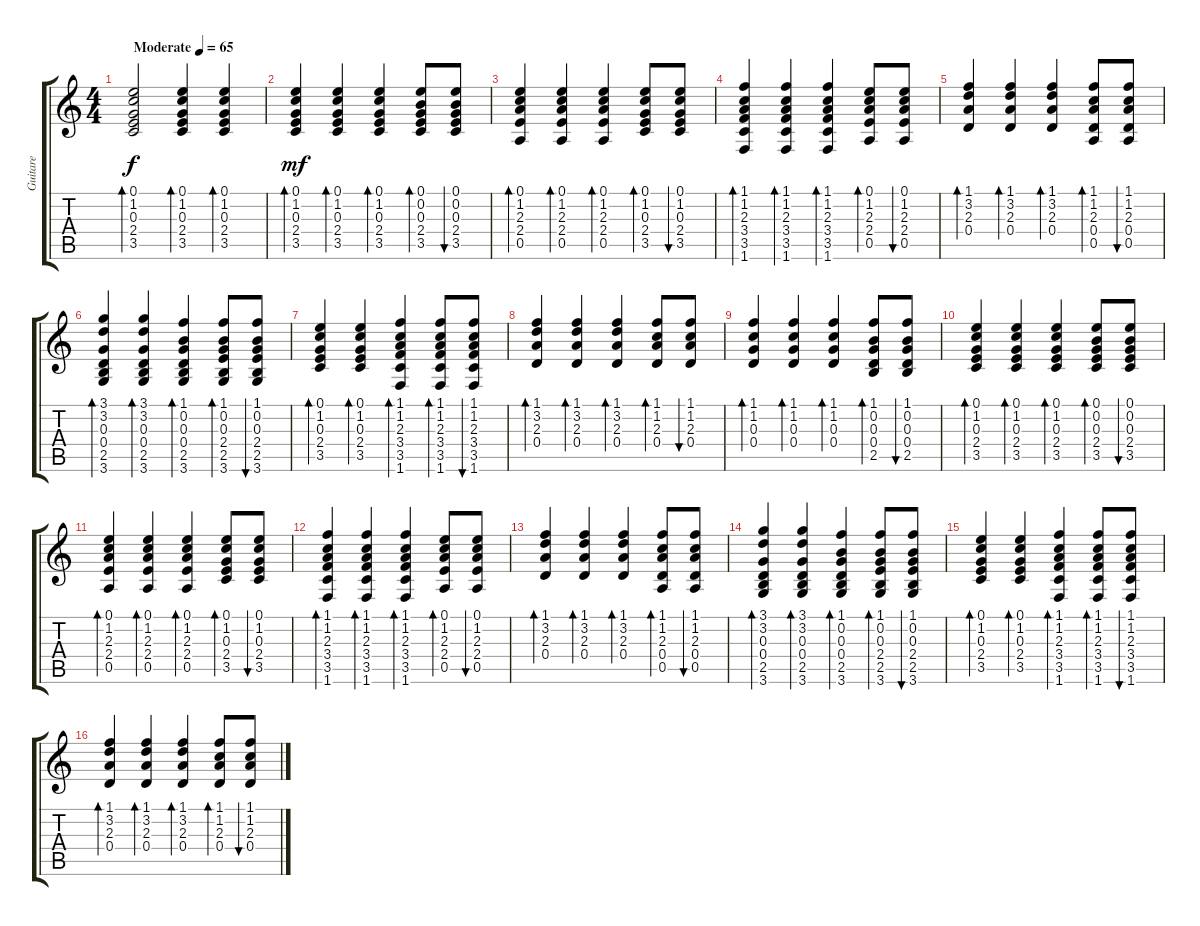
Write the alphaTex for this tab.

\track ("Guitare" "Guitare") {instrument acousticguitarsteel}
\staff {score tabs}
\tuning (E4 B3 G3 D3 A2 E2) {hide}
\ts (4 4)
\tempo (65 "Moderate")
\clef g2
\ks c
(0.1 1.2 0.3 2.4 3.5).2{bd 60 dy f instrument acousticguitarsteel} (0.1 1.2 0.3 2.4 3.5).4{bd 60} (0.1 1.2 0.3 2.4 3.5).4{bd 60} |
(0.1 1.2 0.3 2.4 3.5).4{bd 60 dy mf} (0.1 1.2 0.3 2.4 3.5).4{bd 60} (0.1 1.2 0.3 2.4 3.5).4{bd 60} (0.1 0.2 0.3 2.4 3.5).8{bd 60} (0.1 0.2 0.3 2.4 3.5).8{bu 60} |
(0.1 1.2 2.3 2.4 0.5).4{bd 60} (0.1 1.2 2.3 2.4 0.5).4{bd 60} (0.1 1.2 2.3 2.4 0.5).4{bd 60} (0.1 1.2 0.3 2.4 3.5).8{bd 60} (0.1 1.2 0.3 2.4 3.5).8{bu 60} |
(1.1 1.2 2.3 3.4 3.5 1.6).4{bd 60} (1.1 1.2 2.3 3.4 3.5 1.6).4{bd 60} (1.1 1.2 2.3 3.4 3.5 1.6).4{bd 60} (0.1 1.2 2.3 2.4 0.5).8{bd 60} (0.1 1.2 2.3 2.4 0.5).8{bu 60} |
(1.1 3.2 2.3 0.4).4{bd 60} (1.1 3.2 2.3 0.4).4{bd 60} (1.1 3.2 2.3 0.4).4{bd 60} (1.1 1.2 2.3 0.4 0.5).8{bd 60} (1.1 1.2 2.3 0.4 0.5).8{bu 60} |
(3.1 3.2 0.3 0.4 2.5 3.6).4{bd 60} (3.1 3.2 0.3 0.4 2.5 3.6).4{bd 60} (1.1 0.2 0.3 0.4 2.5 3.6).4{bd 60} (1.1 0.2 0.3 2.4 2.5 3.6).8{bd 60} (1.1 0.2 0.3 2.4 2.5 3.6).8{bu 60} |
(0.1 1.2 0.3 2.4 3.5).4{bd 60} (0.1 1.2 0.3 2.4 3.5).4{bd 60} (1.1 1.2 2.3 3.4 3.5 1.6).4{bd 60} (1.1 1.2 2.3 3.4 3.5 1.6).8{bd 60} (1.1 1.2 2.3 3.4 3.5 1.6).8{bu 60} |
(1.1 3.2 2.3 0.4).4{bd 60} (1.1 3.2 2.3 0.4).4{bd 60} (1.1 3.2 2.3 0.4).4{bd 60} (1.1 1.2 2.3 0.4).8{bd 60} (1.1 1.2 2.3 0.4).8{bu 60} |
(1.1 1.2 0.3 0.4).4{bd 60} (1.1 1.2 0.3 0.4).4{bd 60} (1.1 1.2 0.3 0.4).4{bd 60} (1.1 0.2 0.3 0.4 2.5).8{bd 60} (1.1 0.2 0.3 0.4 2.5).8{bu 60} |
(0.1 1.2 0.3 2.4 3.5).4{bd 60} (0.1 1.2 0.3 2.4 3.5).4{bd 60} (0.1 1.2 0.3 2.4 3.5).4{bd 60} (0.1 0.2 0.3 2.4 3.5).8{bd 60} (0.1 0.2 0.3 2.4 3.5).8{bu 60} |
(0.1 1.2 2.3 2.4 0.5).4{bd 60} (0.1 1.2 2.3 2.4 0.5).4{bd 60} (0.1 1.2 2.3 2.4 0.5).4{bd 60} (0.1 1.2 0.3 2.4 3.5).8{bd 60} (0.1 1.2 0.3 2.4 3.5).8{bu 60} |
(1.1 1.2 2.3 3.4 3.5 1.6).4{bd 60} (1.1 1.2 2.3 3.4 3.5 1.6).4{bd 60} (1.1 1.2 2.3 3.4 3.5 1.6).4{bd 60} (0.1 1.2 2.3 2.4 0.5).8{bd 60} (0.1 1.2 2.3 2.4 0.5).8{bu 60} |
(1.1 3.2 2.3 0.4).4{bd 60} (1.1 3.2 2.3 0.4).4{bd 60} (1.1 3.2 2.3 0.4).4{bd 60} (1.1 1.2 2.3 0.4 0.5).8{bd 60} (1.1 1.2 2.3 0.4 0.5).8{bu 60} |
(3.1 3.2 0.3 0.4 2.5 3.6).4{bd 60} (3.1 3.2 0.3 0.4 2.5 3.6).4{bd 60} (1.1 0.2 0.3 0.4 2.5 3.6).4{bd 60} (1.1 0.2 0.3 2.4 2.5 3.6).8{bd 60} (1.1 0.2 0.3 2.4 2.5 3.6).8{bu 60} |
(0.1 1.2 0.3 2.4 3.5).4{bd 60} (0.1 1.2 0.3 2.4 3.5).4{bd 60} (1.1 1.2 2.3 3.4 3.5 1.6).4{bd 60} (1.1 1.2 2.3 3.4 3.5 1.6).8{bd 60} (1.1 1.2 2.3 3.4 3.5 1.6).8{bu 60} |
(1.1 3.2 2.3 0.4).4{bd 60} (1.1 3.2 2.3 0.4).4{bd 60} (1.1 3.2 2.3 0.4).4{bd 60} (1.1 1.2 2.3 0.4).8{bd 60} (1.1 1.2 2.3 0.4).8{bu 60}
